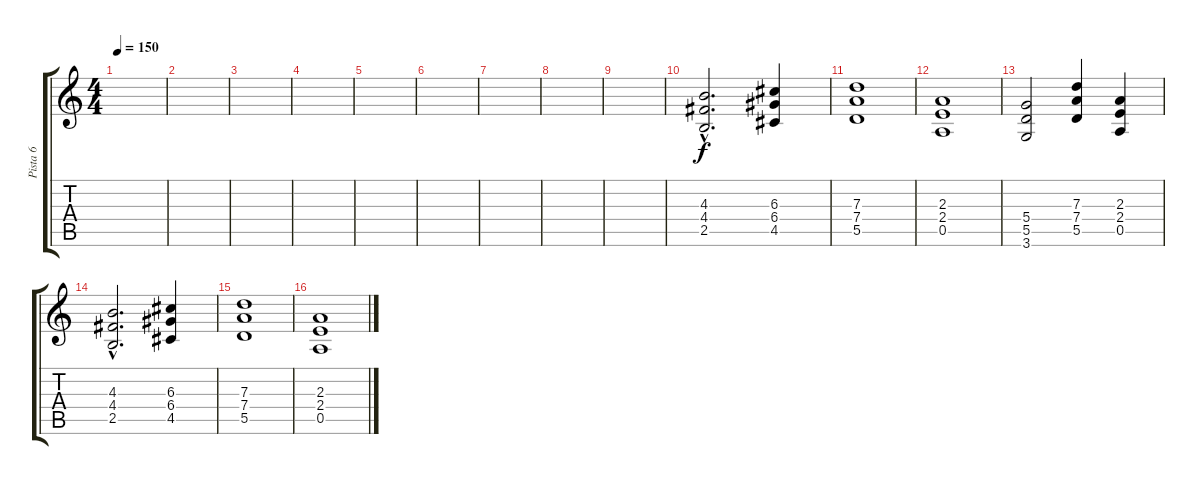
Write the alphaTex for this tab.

\track ("Pista 6" "Pista 6") {instrument overdrivenguitar}
\staff {score tabs}
\tuning (E4 B3 G3 D3 A2 E2) {hide}
\ts (4 4)
\tempo 150
\clef g2
\ks c
|
|
|
|
|
|
|
|
|
(4.3{hac} 4.4{hac} 2.5{hac}).2{d} (6.3 6.4 4.5).4 |
(7.3 7.4 5.5).1 |
(2.3 2.4 0.5).1 |
(5.4 5.5 3.6).2 (7.3 7.4 5.5).4 (2.3 2.4 0.5).4 |
(4.3{hac} 4.4{hac} 2.5{hac}).2{d} (6.3 6.4 4.5).4 |
(7.3 7.4 5.5).1 |
(2.3 2.4 0.5).1
